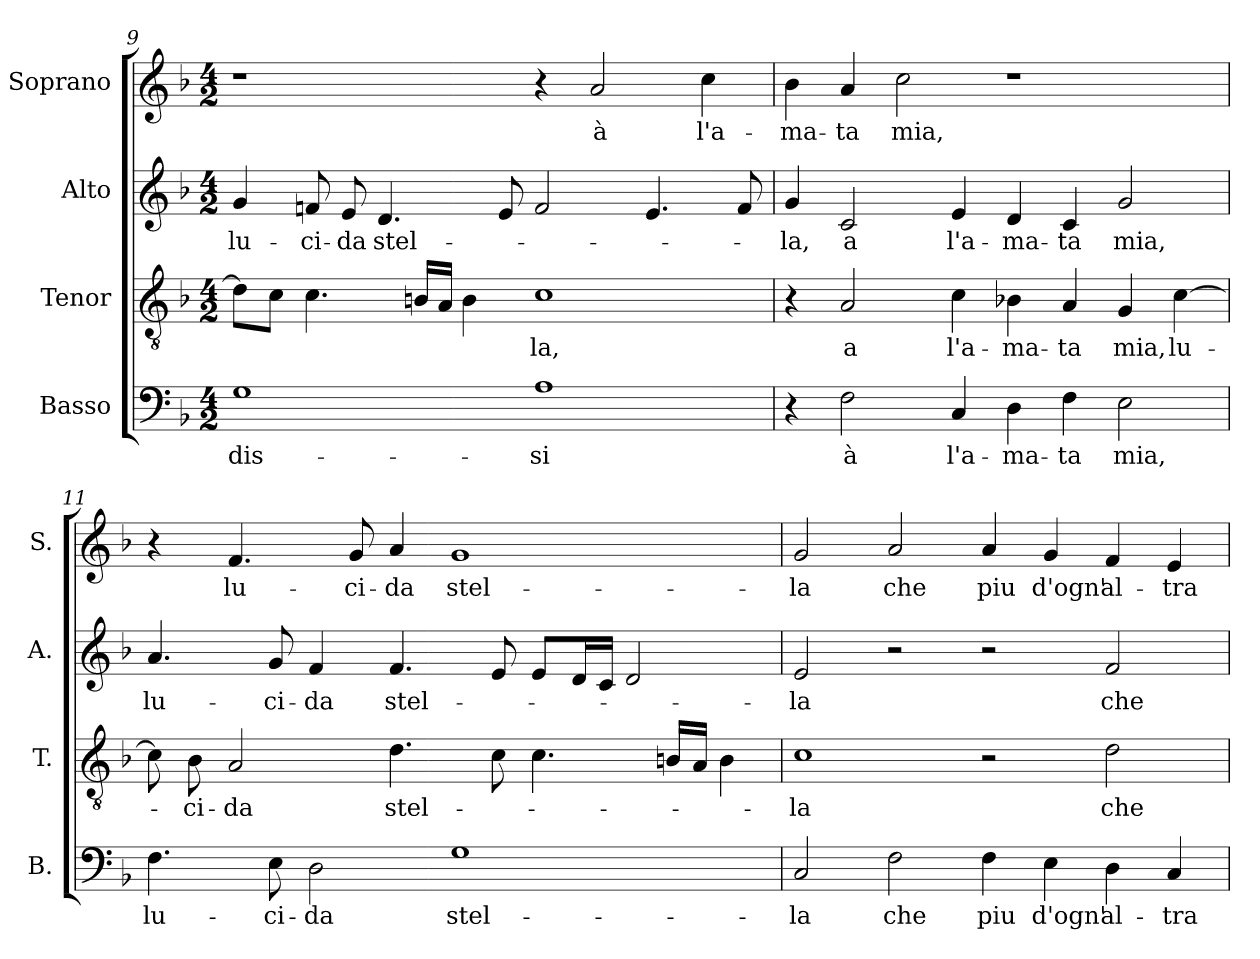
**kern	**text	**kern	**text	**kern	**text	**kern	**text
*part4	*part4	*part3	*part3	*part2	*part2	*part1	*part1
*staff4	*staff4	*staff3	*staff3	*staff2	*staff2	*staff1	*staff1
*I"Basso	*	*I"Tenor	*	*I"Alto	*	*I"Soprano	*
*I'B.	*	*I'T.	*	*I'A.	*	*I'S.	*
*clefF4	*	*clefGv2	*	*clefG2	*	*clefG2	*
*	*	*ITrd7c12	*	*	*	*	*
*k[b-]	*	*k[b-]	*	*k[b-]	*	*k[b-]	*
*F:	*	*F:	*	*F:	*	*F:	*
*M4/2	*	*M4/2	*	*M4/2	*	*M4/2	*
=9	=9	=9	=9	=9	=9	=9	=9
!	!LO:LY:b:color=#000000	!	!	!	!	!	!
!	!	!	!	!	!LO:LY:b:color=#000000	!	!
1Gi	dis-	8Di\L]	.	4gi/	lu-	1r	.
.	.	8Ci\J	.	.	.	.	.
!	!	!	!	!	!LO:LY:b:color=#000000	!	!
.	.	4.Ci\	.	8fni/	-ci-	.	.
!	!	!	!	!	!LO:LY:b:color=#000000	!	!
.	.	.	.	8ei/	-da	.	.
!	!	!	!	!	!LO:LY:b:color=#000000	!	!
.	.	.	.	4.di/	stel-	.	.
.	.	16BBni/LL	.	.	.	.	.
.	.	16AAi/JJ	.	.	.	.	.
.	.	4BBi\	.	.	.	.	.
.	.	.	.	8ei/	.	.	.
!	!LO:LY:b:color=#000000	!	!	!	!	!	!
!	!	!	!LO:LY:b:color=#000000	!	!	!	!
1Ai	-si	1Ci	-la,	2fi/	.	4r	.
!	!	!	!	!	!	!	!LO:LY:b:color=#000000
.	.	.	.	.	.	2ai/	à
.	.	.	.	4.ei/	.	.	.
!	!	!	!	!	!	!	!LO:LY:b:color=#000000
.	.	.	.	.	.	4cci\	l'a-
.	.	.	.	8fi/	.	.	.
!!LO:LB:g=z
=10	=10	=10	=10	=10	=10	=10	=10
!	!	!	!	!	!LO:LY:b:color=#000000	!	!
!	!	!	!	!	!	!	!LO:LY:b:color=#000000
4r	.	4r	.	4gi/	-la,	4b-i\	-ma-
!	!LO:LY:b:color=#000000	!	!	!	!	!	!
!	!	!	!LO:LY:b:color=#000000	!	!	!	!
!	!	!	!	!	!LO:LY:b:color=#000000	!	!
!	!	!	!	!	!	!	!LO:LY:b:color=#000000
2Fi\	à	2AAi/	a	2ci/	a	4ai/	-ta
!	!	!	!	!	!	!	!LO:LY:b:color=#000000
.	.	.	.	.	.	2cci\	mia,
!	!LO:LY:b:color=#000000	!	!	!	!	!	!
!	!	!	!LO:LY:b:color=#000000	!	!	!	!
!	!	!	!	!	!LO:LY:b:color=#000000	!	!
4Ci/	l'a-	4Ci\	l'a-	4ei/	l'a-	.	.
!	!LO:LY:b:color=#000000	!	!	!	!	!	!
!	!	!	!LO:LY:b:color=#000000	!	!	!	!
!	!	!	!	!	!LO:LY:b:color=#000000	!	!
4Di\	-ma-	4BB-Xi\	-ma-	4di/	-ma-	1r	.
!	!LO:LY:b:color=#000000	!	!	!	!	!	!
!	!	!	!LO:LY:b:color=#000000	!	!	!	!
!	!	!	!	!	!LO:LY:b:color=#000000	!	!
4Fi\	-ta	4AAi/	-ta	4ci/	-ta	.	.
!	!LO:LY:b:color=#000000	!	!	!	!	!	!
!	!	!	!LO:LY:b:color=#000000	!	!	!	!
!	!	!	!	!	!LO:LY:b:color=#000000	!	!
2Ei\	mia,	4GGi/	mia,	2gi/	mia,	.	.
!	!	!	!LO:LY:b:color=#000000	!	!	!	!
.	.	[>4Ci\	lu-	.	.	.	.
=11	=11	=11	=11	=11	=11	=11	=11
!	!LO:LY:b:color=#000000	!	!	!	!	!	!
!	!	!	!	!	!LO:LY:b:color=#000000	!	!
4.Fi\	lu-	8Ci\]	.	4.ai/	lu-	4r	.
!	!	!	!LO:LY:b:color=#000000	!	!	!	!
.	.	8BB-i\	-ci-	.	.	.	.
!	!	!	!LO:LY:b:color=#000000	!	!	!	!
!	!	!	!	!	!	!	!LO:LY:b:color=#000000
.	.	2AAi/	-da	.	.	4.fi/	lu-
!	!LO:LY:b:color=#000000	!	!	!	!	!	!
!	!	!	!	!	!LO:LY:b:color=#000000	!	!
8Ei\	-ci-	.	.	8gi/	-ci-	.	.
!	!LO:LY:b:color=#000000	!	!	!	!	!	!
!	!	!	!	!	!LO:LY:b:color=#000000	!	!
2Di\	-da	.	.	4fi/	-da	.	.
!	!	!	!	!	!	!	!LO:LY:b:color=#000000
.	.	.	.	.	.	8gi/	-ci-
!	!	!	!LO:LY:b:color=#000000	!	!	!	!
!	!	!	!	!	!LO:LY:b:color=#000000	!	!
!	!	!	!	!	!	!	!LO:LY:b:color=#000000
.	.	4.Di\	stel-	4.fi/	stel-	4ai/	-da
!	!LO:LY:b:color=#000000	!	!	!	!	!	!
!	!	!	!	!	!	!	!LO:LY:b:color=#000000
1Gi	stel-	.	.	.	.	1gi	stel-
.	.	8Ci\	.	8ei/	.	.	.
.	.	4.Ci\	.	8ei/L	.	.	.
.	.	.	.	16di/L	.	.	.
.	.	.	.	16ci/JJ	.	.	.
.	.	.	.	2di/	.	.	.
.	.	16BBni/LL	.	.	.	.	.
.	.	16AAi/JJ	.	.	.	.	.
.	.	4BBi\	.	.	.	.	.
=12	=12	=12	=12	=12	=12	=12	=12
!	!LO:LY:b:color=#000000	!	!	!	!	!	!
!	!	!	!LO:LY:b:color=#000000	!	!	!	!
!	!	!	!	!	!LO:LY:b:color=#000000	!	!
!	!	!	!	!	!	!	!LO:LY:b:color=#000000
2Ci/	-la	1Ci	-la	2ei/	-la	2gi/	-la
!	!LO:LY:b:color=#000000	!	!	!	!	!	!
!	!	!	!	!	!	!	!LO:LY:b:color=#000000
2Fi\	che	.	.	2r	.	2ai/	che
!	!LO:LY:b:color=#000000	!	!	!	!	!	!
!	!	!	!	!	!	!	!LO:LY:b:color=#000000
4Fi\	piu	2r	.	2r	.	4ai/	piu
!	!LO:LY:b:color=#000000	!	!	!	!	!	!
!	!	!	!	!	!	!	!LO:LY:b:color=#000000
4Ei\	d'ogn'	.	.	.	.	4gi/	d'ogn'
!	!LO:LY:b:color=#000000	!	!	!	!	!	!
!	!	!	!LO:LY:b:color=#000000	!	!	!	!
!	!	!	!	!	!LO:LY:b:color=#000000	!	!
!	!	!	!	!	!	!	!LO:LY:b:color=#000000
4Di\	al-	2Di\	che	2fi/	che	4fi/	al-
!	!LO:LY:b:color=#000000	!	!	!	!	!	!
!	!	!	!	!	!	!	!LO:LY:b:color=#000000
4Ci/	-tra	.	.	.	.	4ei/	-tra
=	=	=	=	=	=	=	=
*-	*-	*-	*-	*-	*-	*-	*-
